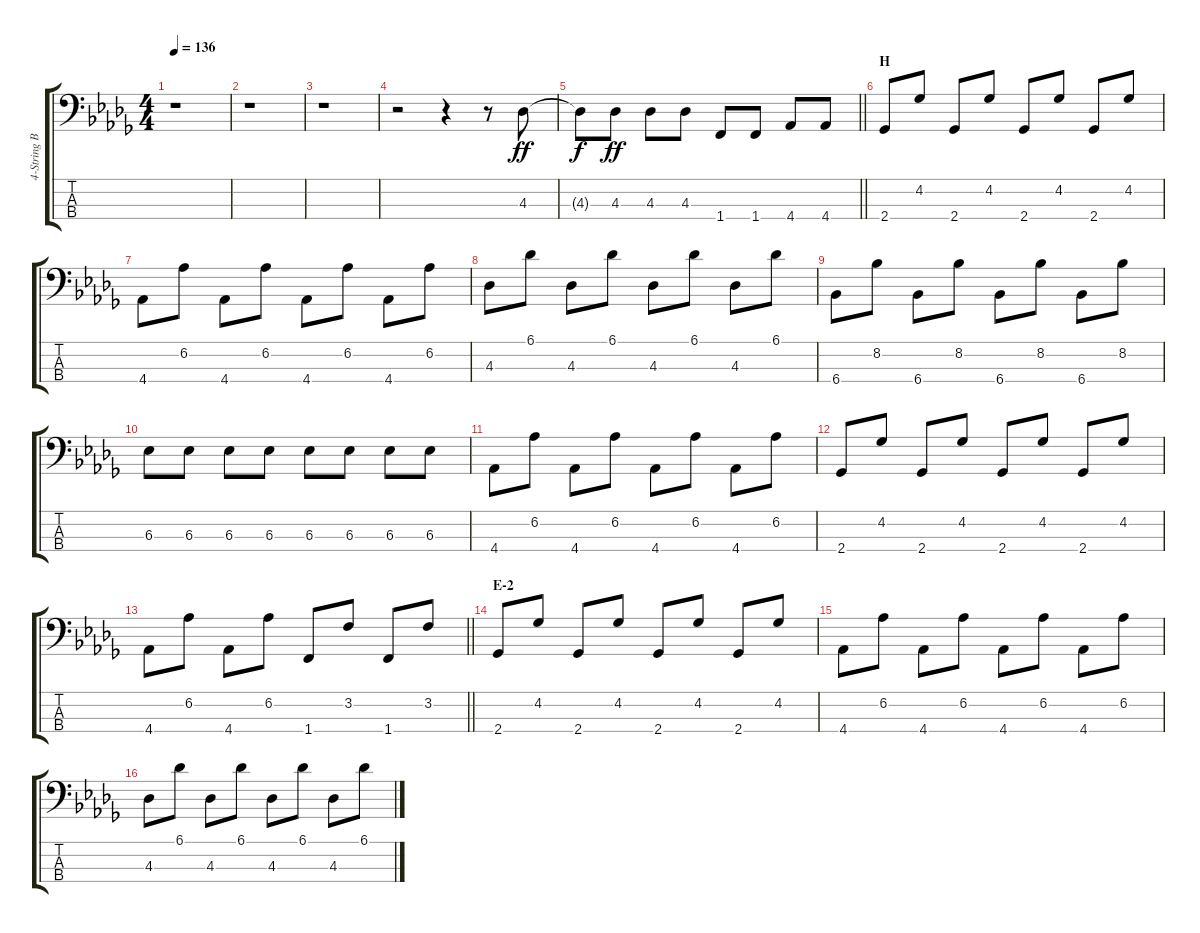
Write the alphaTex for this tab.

\track ("4-String Bass" "4-String B") {mute instrument electricbasspick}
\staff {score tabs}
\tuning (G2 D2 A1 E1) {hide}
\ts (4 4)
\tempo 136
\clef f4
\ks db
r.1{dy f} |
r.1 |
r.1 |
r.2 r.4 r.8 4.3.8{dy ff} |
\barLineRight lightlight
4.3{t}.8{dy f} 4.3.8{dy ff} 4.3.8 4.3.8 1.4.8 1.4.8 4.4.8 4.4.8 |
\section ("" "H")
2.4.8 4.2.8 2.4.8 4.2.8 2.4.8 4.2.8 2.4.8 4.2.8 |
4.4.8 6.2.8 4.4.8 6.2.8 4.4.8 6.2.8 4.4.8 6.2.8 |
4.3.8 6.1.8 4.3.8 6.1.8 4.3.8 6.1.8 4.3.8 6.1.8 |
6.4.8 8.2.8 6.4.8 8.2.8 6.4.8 8.2.8 6.4.8 8.2.8 |
6.3.8 6.3.8 6.3.8 6.3.8 6.3.8 6.3.8 6.3.8 6.3.8 |
4.4.8 6.2.8 4.4.8 6.2.8 4.4.8 6.2.8 4.4.8 6.2.8 |
2.4.8 4.2.8 2.4.8 4.2.8 2.4.8 4.2.8 2.4.8 4.2.8 |
\barLineRight lightlight
4.4.8 6.2.8 4.4.8 6.2.8 1.4.8 3.2.8 1.4.8 3.2.8 |
\section ("" "E-2")
2.4.8 4.2.8 2.4.8 4.2.8 2.4.8 4.2.8 2.4.8 4.2.8 |
4.4.8 6.2.8 4.4.8 6.2.8 4.4.8 6.2.8 4.4.8 6.2.8 |
4.3.8 6.1.8 4.3.8 6.1.8 4.3.8 6.1.8 4.3.8 6.1.8
